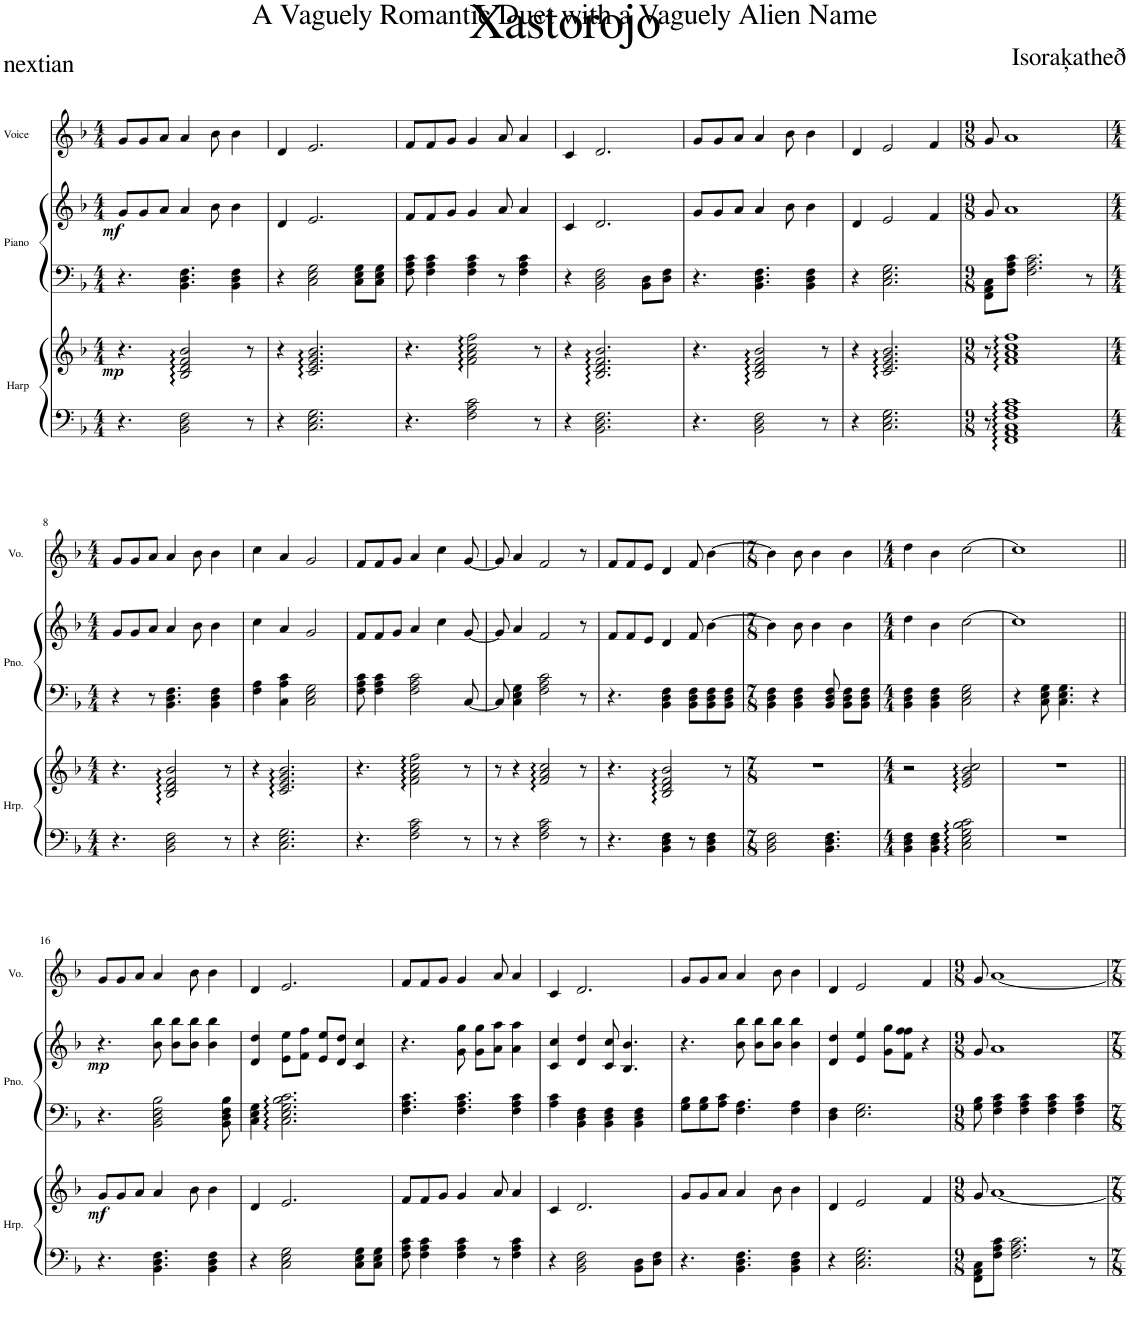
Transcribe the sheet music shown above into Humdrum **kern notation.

**kern	**kern	**dynam	**kern	**kern	**dynam	**kern
*part3	*part3	*part3	*part2	*part2	*part2	*part1
*staff5	*staff4	*staff4/5	*staff3	*staff2	*staff2/3	*staff1
*I"Harp	*	*	*I"Piano	*	*	*I"Voice
*I'Hrp.	*	*	*I'Pno.	*	*	*I'Vo.
*clefF4	*clefG2	*	*clefF4	*clefG2	*	*clefG2
*k[b-]	*k[b-]	*	*k[b-]	*k[b-]	*	*k[b-]
*M4/4	*M4/4	*	*M4/4	*M4/4	*	*M4/4
=1	=1	=1	=1	=1	=1	=1
!	!	!LO:DY:b	!	!	!LO:DY:b	!
4.r	4.r	mp	4.r	8g/L	mf	8g/L
.	.	.	.	8g/	.	8g/
.	.	.	.	8a/J	.	8a/J
2BB-\ 2D\ 2F\	2B-/ 2d/ 2f/ 2b-/	.	4.BB-\ 4.D\ 4.F\	4a/	.	4a/
.	.	.	.	8b-\	.	8b-\
.	.	.	4BB-\ 4D\ 4F\	4b-\	.	4b-\
8r	8r	.	.	.	.	.
=2	=2	=2	=2	=2	=2	=2
4r	4r	.	4r	4d/	.	4d/
2.C\ 2.E\ 2.G\	2.c/ 2.e/ 2.g/ 2.b-/	.	2C\ 2E\ 2G\	2.e/	.	2.e/
.	.	.	8C\ 8E\ 8G\L	.	.	.
.	.	.	8C\ 8E\ 8G\J	.	.	.
=3	=3	=3	=3	=3	=3	=3
4.r	4.r	.	8F\ 8A\ 8c\	8f/L	.	8f/L
.	.	.	4F\ 4A\ 4c\	8f/	.	8f/
.	.	.	.	8g/J	.	8g/J
2F\ 2A\ 2c\	2f\ 2a\ 2cc\ 2ff\	.	4F\ 4A\ 4c\	4g/	.	4g/
.	.	.	8r	8a/	.	8a/
.	.	.	4F\ 4A\ 4c\	4a/	.	4a/
8r	8r	.	.	.	.	.
=4	=4	=4	=4	=4	=4	=4
4r	4r	.	4r	4c/	.	4c/
2.BB-\ 2.D\ 2.F\	2.B-/ 2.d/ 2.f/ 2.b-/	.	2BB-\ 2D\ 2F\	2.d/	.	2.d/
.	.	.	8BB-\ 8D\L	.	.	.
.	.	.	8D\ 8F\J	.	.	.
=5	=5	=5	=5	=5	=5	=5
4.r	4.r	.	4.r	8g/L	.	8g/L
.	.	.	.	8g/	.	8g/
.	.	.	.	8a/J	.	8a/J
2BB-\ 2D\ 2F\	2B-/ 2d/ 2f/ 2b-/	.	4.BB-\ 4.D\ 4.F\	4a/	.	4a/
.	.	.	.	8b-\	.	8b-\
.	.	.	4BB-\ 4D\ 4F\	4b-\	.	4b-\
8r	8r	.	.	.	.	.
=6	=6	=6	=6	=6	=6	=6
4r	4r	.	4r	4d/	.	4d/
2.C\ 2.E\ 2.G\	2.c/ 2.e/ 2.g/ 2.b-/	.	2.C\ 2.E\ 2.G\	2e/	.	2e/
.	.	.	.	4f/	.	4f/
=7	=7	=7	=7	=7	=7	=7
*M9/8	*M9/8	*	*M9/8	*M9/8	*	*M9/8
8r	8r	.	8FF\ 8AA\ 8C\L	8g/	.	8g/
1FF 1AA 1C 1F 1A 1c	1f 1a 1cc 1ff	.	8F\ 8A\ 8c\J	1a	.	1a
.	.	.	2.F\ 2.A\ 2.c\	.	.	.
.	.	.	8r	.	.	.
!!LO:LB:g=z
=8	=8	=8	=8	=8	=8	=8
*M4/4	*M4/4	*	*M4/4	*M4/4	*	*M4/4
4.r	4.r	.	4r	8g/L	.	8g/L
.	.	.	.	8g/	.	8g/
.	.	.	8r	8a/J	.	8a/J
2BB-\ 2D\ 2F\	2B-/ 2d/ 2f/ 2b-/	.	4.BB-\ 4.D\ 4.F\	4a/	.	4a/
.	.	.	.	8b-\	.	8b-\
.	.	.	4BB-\ 4D\ 4F\	4b-\	.	4b-\
8r	8r	.	.	.	.	.
=9	=9	=9	=9	=9	=9	=9
4r	4r	.	4F\ 4A\	4cc\	.	4cc\
2.C\ 2.E\ 2.G\	2.c/ 2.e/ 2.g/ 2.b-/	.	4C\ 4A\ 4c\	4a/	.	4a/
.	.	.	2C\ 2E\ 2G\	2g/	.	2g/
=10	=10	=10	=10	=10	=10	=10
4.r	4.r	.	8F\ 8A\ 8c\	8f/L	.	8f/L
.	.	.	4F\ 4A\ 4c\	8f/	.	8f/
.	.	.	.	8g/J	.	8g/J
2F\ 2A\ 2c\	2f\ 2a\ 2cc\ 2ff\	.	2F\ 2A\ 2c\	4a/	.	4a/
.	.	.	.	4cc\	.	4cc\
8r	8r	.	[8C/	[8g/	.	[8g/
=11	=11	=11	=11	=11	=11	=11
8r	8r	.	8C/]	8g/]	.	8g/]
4r	4r	.	4C\ 4E\ 4G\	4a/	.	4a/
2F\ 2A\ 2c\	2f/ 2a/ 2cc/	.	2F\ 2A\ 2c\	2f/	.	2f/
8r	8r	.	8r	8r	.	8r
=12	=12	=12	=12	=12	=12	=12
4.r	4.r	.	4.r	8f/L	.	8f/L
.	.	.	.	8f/	.	8f/
.	.	.	.	8e/J	.	8e/J
4BB-\ 4D\ 4F\	2B-/ 2d/ 2f/ 2b-/	.	4BB-\ 4D\ 4F\	4d/	.	4d/
8r	.	.	8BB-\ 8D\ 8F\L	8f/	.	8f/
4BB-\ 4D\ 4F\	.	.	8BB-\ 8D\ 8F\	[4b-\	.	[4b-\
.	8r	.	8BB-\ 8D\ 8F\J	.	.	.
=13	=13	=13	=13	=13	=13	=13
*M7/8	*M7/8	*	*M7/8	*M7/8	*	*M7/8
2BB-\ 2D\ 2F\	2..r	.	4BB-\ 4D\ 4F\	4b-\]	.	4b-\]
.	.	.	4BB-\ 4D\ 4F\	8b-\	.	8b-\
.	.	.	.	4b-\	.	4b-\
4.BB-\ 4.D\ 4.F\	.	.	8BB-/ 8D/ 8F/	.	.	.
.	.	.	8BB-\ 8D\ 8F\L	4b-\	.	4b-\
.	.	.	8BB-\ 8D\ 8F\J	.	.	.
=14	=14	=14	=14	=14	=14	=14
*M4/4	*M4/4	*	*M4/4	*M4/4	*	*M4/4
4BB-\ 4D\ 4F\	2r	.	4BB-\ 4D\ 4F\	4dd\	.	4dd\
4BB-\ 4D\ 4F\	.	.	4BB-\ 4D\ 4F\	4b-\	.	4b-\
2C\ 2E\ 2G\ 2B-\ 2c\	2e/ 2g/ 2b-/ 2cc/	.	2C\ 2E\ 2G\	[2cc\	.	[2cc\
=15	=15	=15	=15	=15	=15	=15
1r	1r	.	4r	1cc]	.	1cc]
.	.	.	8C\ 8E\ 8G\	.	.	.
.	.	.	4.C\ 4.E\ 4.G\	.	.	.
.	.	.	4r	.	.	.
!!LO:LB:g=z
=16||	=16||	=16||	=16||	=16||	=16||	=16||
!	!	!LO:DY:b	!	!	!LO:DY:b	!
4.r	8g/L	mf	4.r	4.r	mp	8g/L
.	8g/	.	.	.	.	8g/
.	8a/J	.	.	.	.	8a/J
4.BB-\ 4.D\ 4.F\	4a/	.	2BB-\ 2D\ 2F\ 2B-\	8b-\ 8bb-\	.	4a/
.	.	.	.	8b-\ 8bb-\L	.	.
.	8b-\	.	.	8b-\ 8bb-\J	.	8b-\
4BB-\ 4D\ 4F\	4b-\	.	.	4b-\ 4bb-\	.	4b-\
.	.	.	8BB-\ 8D\ 8F\ 8B-\	.	.	.
=17	=17	=17	=17	=17	=17	=17
4r	4d/	.	4C\ 4E\ 4G\	4d/ 4dd/	.	4d/
2C\ 2E\ 2G\	2.e/	.	2.C\ 2.E\ 2.G\ 2.B-\ 2.c\	8e\ 8ee\L	.	2.e/
.	.	.	.	8f\ 8ff\J	.	.
.	.	.	.	8e/ 8ee/L	.	.
.	.	.	.	8d/ 8dd/J	.	.
8C\ 8E\ 8G\L	.	.	.	4c/ 4cc/	.	.
8C\ 8E\ 8G\J	.	.	.	.	.	.
=18	=18	=18	=18	=18	=18	=18
8F\ 8A\ 8c\	8f/L	.	4.F\ 4.A\ 4.c\	4.r	.	8f/L
4F\ 4A\ 4c\	8f/	.	.	.	.	8f/
.	8g/J	.	.	.	.	8g/J
4F\ 4A\ 4c\	4g/	.	4.F\ 4.A\ 4.c\	8g\ 8gg\	.	4g/
.	.	.	.	8g\ 8gg\L	.	.
8r	8a/	.	.	8a\ 8aa\J	.	8a/
4F\ 4A\ 4c\	4a/	.	4F\ 4A\ 4c\	4a\ 4aa\	.	4a/
=19	=19	=19	=19	=19	=19	=19
4r	4c/	.	4A\ 4c\	4c/ 4cc/	.	4c/
2BB-\ 2D\ 2F\	2.d/	.	4BB-\ 4D\ 4F\	4d/ 4dd/	.	2.d/
.	.	.	4BB-\ 4D\ 4F\	8c/ 8cc/	.	.
.	.	.	.	4.B-/ 4.b-/	.	.
8BB-\ 8D\L	.	.	4BB-\ 4D\ 4F\	.	.	.
8D\ 8F\J	.	.	.	.	.	.
=20	=20	=20	=20	=20	=20	=20
4.r	8g/L	.	8G\ 8B-\L	4.r	.	8g/L
.	8g/	.	8G\ 8B-\	.	.	8g/
.	8a/J	.	8A\ 8c\J	.	.	8a/J
4.BB-\ 4.D\ 4.F\	4a/	.	4.F\ 4.A\	8b-\ 8bb-\	.	4a/
.	.	.	.	8b-\ 8bb-\L	.	.
.	8b-\	.	.	8b-\ 8bb-\J	.	8b-\
4BB-\ 4D\ 4F\	4b-\	.	4F\ 4A\	4b-\ 4bb-\	.	4b-\
=21	=21	=21	=21	=21	=21	=21
4r	4d/	.	4D\ 4F\	4d/ 4dd/	.	4d/
2.C\ 2.E\ 2.G\	2e/	.	2.E\ 2.G\	4e/ 4ee/	.	2e/
.	.	.	.	8g\ 8gg\L	.	.
.	.	.	.	8f\ 8ff\ 8ff\J	.	.
.	4f/	.	.	4r	.	4f/
=22	=22	=22	=22	=22	=22	=22
*M9/8	*M9/8	*	*M9/8	*M9/8	*	*M9/8
8FF\ 8AA\ 8C\L	8g/	.	8G\ 8B-\	8g/	.	8g/
8F\ 8A\ 8c\J	[1a	.	4F\ 4A\ 4c\	1a	.	[1a
2.F\ 2.A\ 2.c\	.	.	.	.	.	.
.	.	.	4F\ 4A\ 4c\	.	.	.
.	.	.	4F\ 4A\ 4c\	.	.	.
.	.	.	4F\ 4A\ 4c\	.	.	.
8r	.	.	.	.	.	.
=	=	=	=	=	=	=
*-	*-	*-	*-	*-	*-	*-
